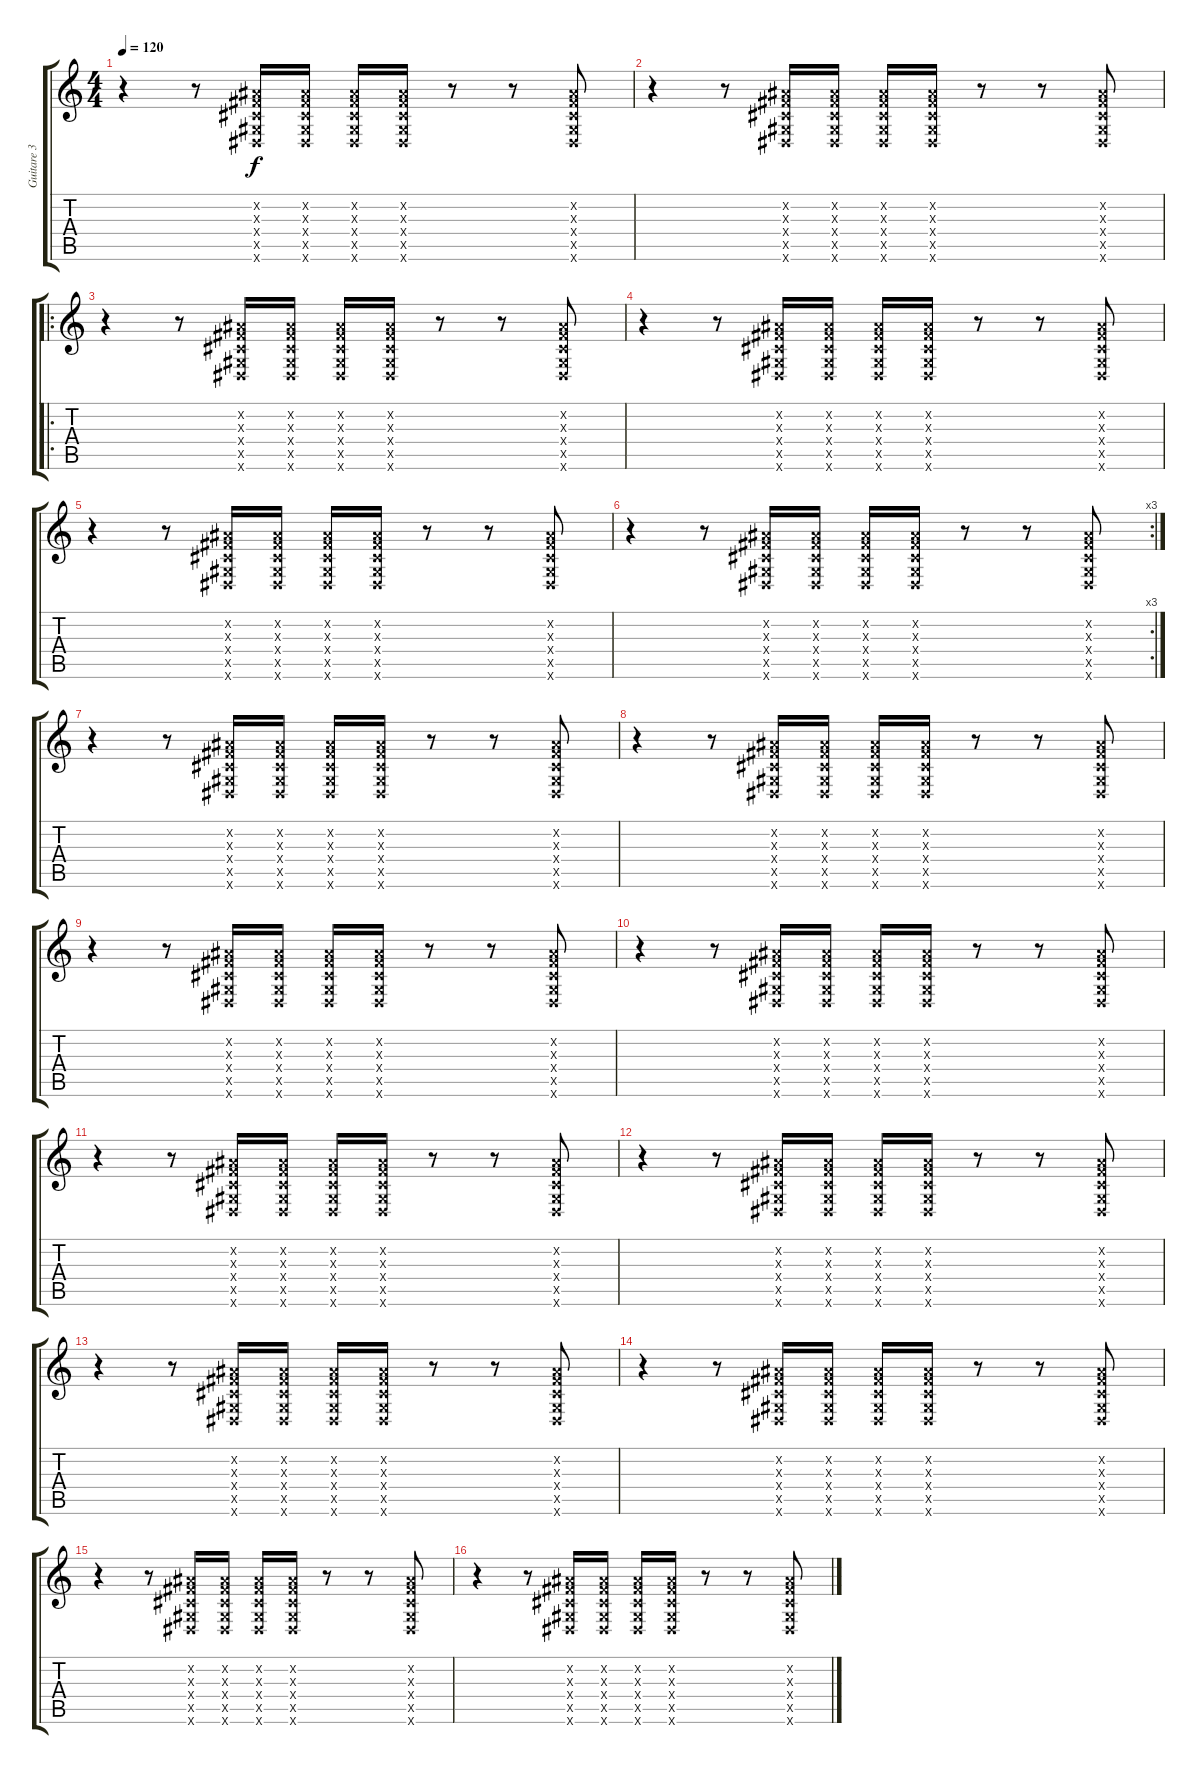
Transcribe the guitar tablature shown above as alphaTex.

\track ("Guitare 3 (clean+wha/wha)" "Guitare 3 ") {instrument electricguitarclean}
\staff {score tabs}
\tuning (E4 B3 G3 D3 A2 E2) {hide}
\ts (4 4)
\tempo 120
\clef g2
\ks c
r.4{dy f} r.8 (-1.2{x} -1.3{x} -1.4{x} -1.5{x} -1.6{x}).16 (-1.2{x} -1.3{x} -1.4{x} -1.5{x} -1.6{x}).16 (-1.2{x} -1.3{x} -1.4{x} -1.5{x} -1.6{x}).16 (-1.2{x} -1.3{x} -1.4{x} -1.5{x} -1.6{x}).16 r.8 r.8 (-1.2{x} -1.3{x} -1.4{x} -1.5{x} -1.6{x}).8 |
r.4 r.8 (-1.2{x} -1.3{x} -1.4{x} -1.5{x} -1.6{x}).16 (-1.2{x} -1.3{x} -1.4{x} -1.5{x} -1.6{x}).16 (-1.2{x} -1.3{x} -1.4{x} -1.5{x} -1.6{x}).16 (-1.2{x} -1.3{x} -1.4{x} -1.5{x} -1.6{x}).16 r.8 r.8 (-1.2{x} -1.3{x} -1.4{x} -1.5{x} -1.6{x}).8 |
\ro
r.4 r.8 (-1.2{x} -1.3{x} -1.4{x} -1.5{x} -1.6{x}).16 (-1.2{x} -1.3{x} -1.4{x} -1.5{x} -1.6{x}).16 (-1.2{x} -1.3{x} -1.4{x} -1.5{x} -1.6{x}).16 (-1.2{x} -1.3{x} -1.4{x} -1.5{x} -1.6{x}).16 r.8 r.8 (-1.2{x} -1.3{x} -1.4{x} -1.5{x} -1.6{x}).8 |
r.4 r.8 (-1.2{x} -1.3{x} -1.4{x} -1.5{x} -1.6{x}).16 (-1.2{x} -1.3{x} -1.4{x} -1.5{x} -1.6{x}).16 (-1.2{x} -1.3{x} -1.4{x} -1.5{x} -1.6{x}).16 (-1.2{x} -1.3{x} -1.4{x} -1.5{x} -1.6{x}).16 r.8 r.8 (-1.2{x} -1.3{x} -1.4{x} -1.5{x} -1.6{x}).8 |
r.4 r.8 (-1.2{x} -1.3{x} -1.4{x} -1.5{x} -1.6{x}).16 (-1.2{x} -1.3{x} -1.4{x} -1.5{x} -1.6{x}).16 (-1.2{x} -1.3{x} -1.4{x} -1.5{x} -1.6{x}).16 (-1.2{x} -1.3{x} -1.4{x} -1.5{x} -1.6{x}).16 r.8 r.8 (-1.2{x} -1.3{x} -1.4{x} -1.5{x} -1.6{x}).8 |
\rc 3
r.4 r.8 (-1.2{x} -1.3{x} -1.4{x} -1.5{x} -1.6{x}).16 (-1.2{x} -1.3{x} -1.4{x} -1.5{x} -1.6{x}).16 (-1.2{x} -1.3{x} -1.4{x} -1.5{x} -1.6{x}).16 (-1.2{x} -1.3{x} -1.4{x} -1.5{x} -1.6{x}).16 r.8 r.8 (-1.2{x} -1.3{x} -1.4{x} -1.5{x} -1.6{x}).8 |
r.4 r.8 (-1.2{x} -1.3{x} -1.4{x} -1.5{x} -1.6{x}).16 (-1.2{x} -1.3{x} -1.4{x} -1.5{x} -1.6{x}).16 (-1.2{x} -1.3{x} -1.4{x} -1.5{x} -1.6{x}).16 (-1.2{x} -1.3{x} -1.4{x} -1.5{x} -1.6{x}).16 r.8 r.8 (-1.2{x} -1.3{x} -1.4{x} -1.5{x} -1.6{x}).8 |
r.4 r.8 (-1.2{x} -1.3{x} -1.4{x} -1.5{x} -1.6{x}).16 (-1.2{x} -1.3{x} -1.4{x} -1.5{x} -1.6{x}).16 (-1.2{x} -1.3{x} -1.4{x} -1.5{x} -1.6{x}).16 (-1.2{x} -1.3{x} -1.4{x} -1.5{x} -1.6{x}).16 r.8 r.8 (-1.2{x} -1.3{x} -1.4{x} -1.5{x} -1.6{x}).8 |
r.4 r.8 (-1.2{x} -1.3{x} -1.4{x} -1.5{x} -1.6{x}).16 (-1.2{x} -1.3{x} -1.4{x} -1.5{x} -1.6{x}).16 (-1.2{x} -1.3{x} -1.4{x} -1.5{x} -1.6{x}).16 (-1.2{x} -1.3{x} -1.4{x} -1.5{x} -1.6{x}).16 r.8 r.8 (-1.2{x} -1.3{x} -1.4{x} -1.5{x} -1.6{x}).8 |
r.4 r.8 (-1.2{x} -1.3{x} -1.4{x} -1.5{x} -1.6{x}).16 (-1.2{x} -1.3{x} -1.4{x} -1.5{x} -1.6{x}).16 (-1.2{x} -1.3{x} -1.4{x} -1.5{x} -1.6{x}).16 (-1.2{x} -1.3{x} -1.4{x} -1.5{x} -1.6{x}).16 r.8 r.8 (-1.2{x} -1.3{x} -1.4{x} -1.5{x} -1.6{x}).8 |
r.4 r.8 (-1.2{x} -1.3{x} -1.4{x} -1.5{x} -1.6{x}).16 (-1.2{x} -1.3{x} -1.4{x} -1.5{x} -1.6{x}).16 (-1.2{x} -1.3{x} -1.4{x} -1.5{x} -1.6{x}).16 (-1.2{x} -1.3{x} -1.4{x} -1.5{x} -1.6{x}).16 r.8 r.8 (-1.2{x} -1.3{x} -1.4{x} -1.5{x} -1.6{x}).8 |
r.4 r.8 (-1.2{x} -1.3{x} -1.4{x} -1.5{x} -1.6{x}).16 (-1.2{x} -1.3{x} -1.4{x} -1.5{x} -1.6{x}).16 (-1.2{x} -1.3{x} -1.4{x} -1.5{x} -1.6{x}).16 (-1.2{x} -1.3{x} -1.4{x} -1.5{x} -1.6{x}).16 r.8 r.8 (-1.2{x} -1.3{x} -1.4{x} -1.5{x} -1.6{x}).8 |
r.4 r.8 (-1.2{x} -1.3{x} -1.4{x} -1.5{x} -1.6{x}).16 (-1.2{x} -1.3{x} -1.4{x} -1.5{x} -1.6{x}).16 (-1.2{x} -1.3{x} -1.4{x} -1.5{x} -1.6{x}).16 (-1.2{x} -1.3{x} -1.4{x} -1.5{x} -1.6{x}).16 r.8 r.8 (-1.2{x} -1.3{x} -1.4{x} -1.5{x} -1.6{x}).8 |
r.4 r.8 (-1.2{x} -1.3{x} -1.4{x} -1.5{x} -1.6{x}).16 (-1.2{x} -1.3{x} -1.4{x} -1.5{x} -1.6{x}).16 (-1.2{x} -1.3{x} -1.4{x} -1.5{x} -1.6{x}).16 (-1.2{x} -1.3{x} -1.4{x} -1.5{x} -1.6{x}).16 r.8 r.8 (-1.2{x} -1.3{x} -1.4{x} -1.5{x} -1.6{x}).8 |
r.4 r.8 (-1.2{x} -1.3{x} -1.4{x} -1.5{x} -1.6{x}).16 (-1.2{x} -1.3{x} -1.4{x} -1.5{x} -1.6{x}).16 (-1.2{x} -1.3{x} -1.4{x} -1.5{x} -1.6{x}).16 (-1.2{x} -1.3{x} -1.4{x} -1.5{x} -1.6{x}).16 r.8 r.8 (-1.2{x} -1.3{x} -1.4{x} -1.5{x} -1.6{x}).8 |
r.4 r.8 (-1.2{x} -1.3{x} -1.4{x} -1.5{x} -1.6{x}).16 (-1.2{x} -1.3{x} -1.4{x} -1.5{x} -1.6{x}).16 (-1.2{x} -1.3{x} -1.4{x} -1.5{x} -1.6{x}).16 (-1.2{x} -1.3{x} -1.4{x} -1.5{x} -1.6{x}).16 r.8 r.8 (-1.2{x} -1.3{x} -1.4{x} -1.5{x} -1.6{x}).8
